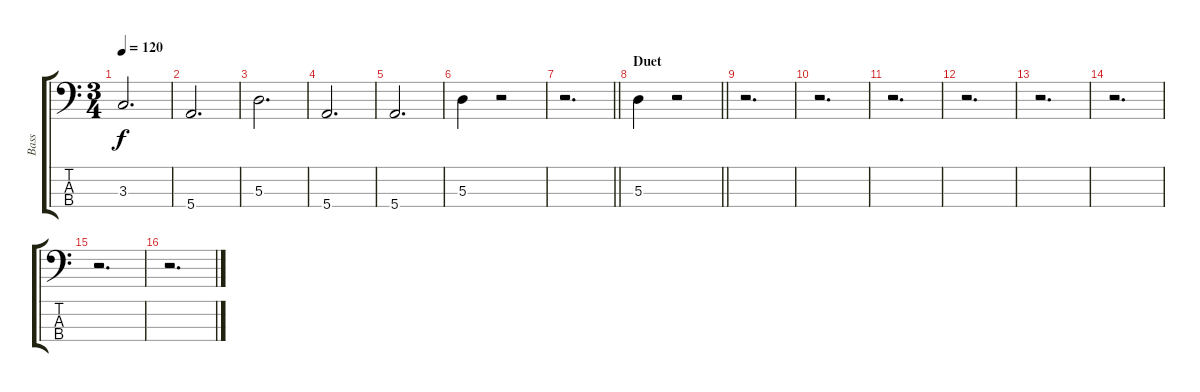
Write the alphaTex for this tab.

\track ("Bass" "Bass") {instrument electricbassfinger}
\staff {score tabs}
\tuning (G2 D2 A1 E1) {hide}
\ts (3 4)
\tempo 120
\clef f4
\ks c
3.3.2{d dy f} |
5.4.2{d} |
5.3.2{d} |
5.4.2{d} |
5.4.2{d} |
5.3.4 r.2 |
\barLineRight lightlight
r.2{d} |
\section ("" "Duet")
\barLineRight lightlight
5.3.4 r.2 |
r.2{d} |
r.2{d} |
r.2{d} |
r.2{d} |
r.2{d} |
r.2{d} |
r.2{d} |
r.2{d}
